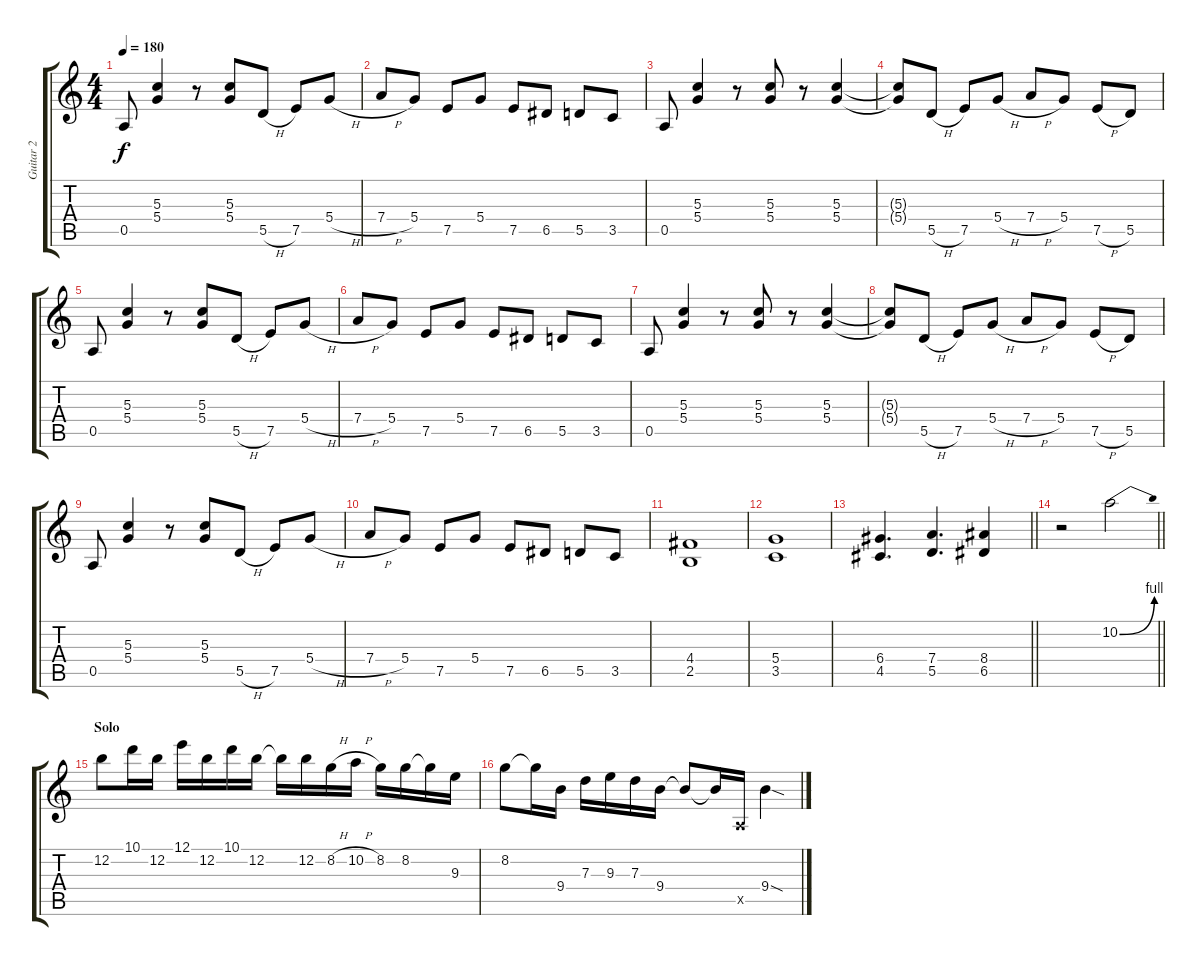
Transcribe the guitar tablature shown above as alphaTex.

\track ("Guitar 2" "Guitar 2") {instrument distortionguitar}
\staff {score tabs}
\tuning (E4 B3 G3 D3 A2 E2) {hide}
\ts (4 4)
\tempo 180
\clef g2
\ks c
0.5.8{dy f} (5.3 5.4).4 r.8 (5.3 5.4).8 5.5{h}.8 7.5.8 5.4{h}.8 |
7.4{h}.8 5.4.8 7.5.8 5.4.8 7.5.8 6.5.8 5.5.8 3.5.8 |
0.5.8 (5.3 5.4).4 r.8 (5.3 5.4).8 r.8 (5.3 5.4).4 |
(5.3{t} 5.4{t}).8 5.5{h}.8 7.5.8 5.4{h}.8 7.4{h}.8 5.4.8 7.5{h}.8 5.5.8 |
0.5.8 (5.3 5.4).4 r.8 (5.3 5.4).8 5.5{h}.8 7.5.8 5.4{h}.8 |
7.4{h}.8 5.4.8 7.5.8 5.4.8 7.5.8 6.5.8 5.5.8 3.5.8 |
0.5.8 (5.3 5.4).4 r.8 (5.3 5.4).8 r.8 (5.3 5.4).4 |
(5.3{t} 5.4{t}).8 5.5{h}.8 7.5.8 5.4{h}.8 7.4{h}.8 5.4.8 7.5{h}.8 5.5.8 |
0.5.8 (5.3 5.4).4 r.8 (5.3 5.4).8 5.5{h}.8 7.5.8 5.4{h}.8 |
7.4{h}.8 5.4.8 7.5.8 5.4.8 7.5.8 6.5.8 5.5.8 3.5.8 |
(4.4 2.5).1 |
(5.4 3.5).1 |
\barLineRight lightlight
(6.4 4.5).4{d} (7.4 5.5).4{d} (8.4 6.5).4 |
\section ("" "")
\barLineRight lightlight
r.2 10.2{be (bend 0 0 60 4)}.2 |
\section ("" "Solo")
12.2.8 10.1.16 12.2.16 12.1.16 12.2.16 10.1.16 12.2.16 12.2{t}.16 12.2.16 8.2{h}.16 10.2{h}.16 8.2.16 8.2.16 8.2{t}.16 9.3.16 |
8.2.8 8.2{t}.16 9.4.16 7.3.16 9.3.16 7.3.16 9.4.16 9.4{t}.8 9.4{t}.16 0.5{x}.16 9.4{sod}.4
